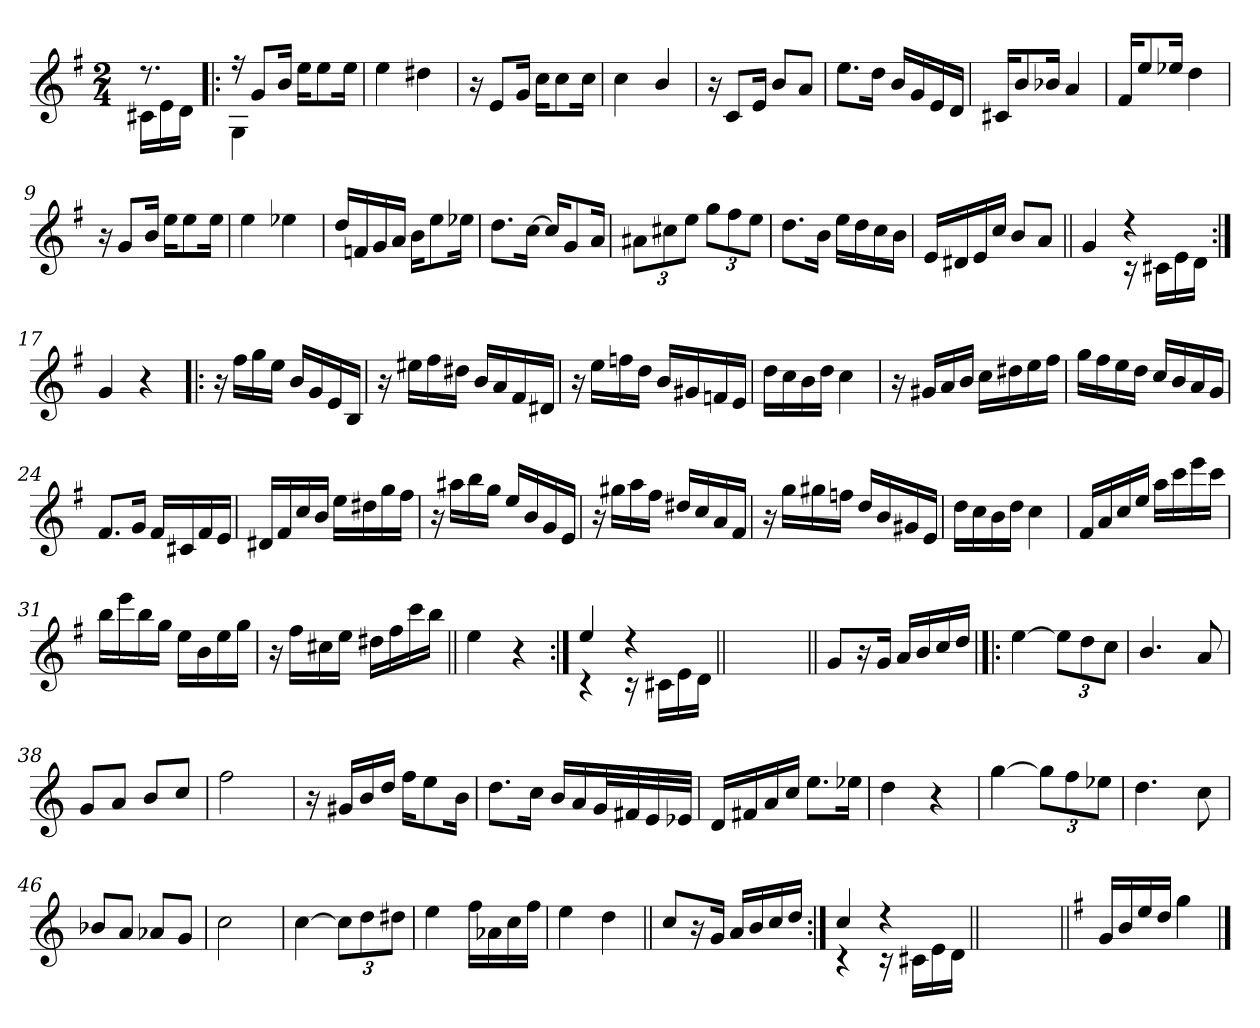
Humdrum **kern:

**kern
*part1
*staff1
*I'Cl
*clefG2
*ITrd1c2
*k[b-]
*F:
*M2/4
=
*^
8.rdd	16Bn\LL
.	16d\
.	16c\JJ
=1!|:	=1!|:
16r	4F\
8f/L	.
16a/Jk	.
16dd\KL	4ryy
8dd\	.
16dd\Jk	.
*v	*v
=2
4dd\
4cc#X\
=3
16r
8d/L
16f/Jk
16b-\KL
8b-\
16b-\Jk
=4
4b-\
4a/
!!LO:LB:g=z
=5
16r
8B-/L
16d/Jk
8a/L
8g/J
=6
8.dd\L
16cc\Jk
16a/LL
16f/
16d/
16c/JJ
=7
16Bn/KL
8a/
16a-X/Jk
4g/
=8
16e/KL
8dd/
16dd-X/Jk
4cc\
=9
16r
8f/L
16a/Jk
16dd\KL
8dd\
16dd\Jk
!!LO:LB:g=z
=10
4dd\
4dd-X\
=11
16cc/LL
16e-X/
16f/
16g/JJ
16a\KL
8dd\
16dd-X\Jk
=12
8.cc\L
[16b-\Jk
16b-/KL]
8f/
16g/Jk
=13
12g#X\L
12bn\
12dd\J
12ff\L
12ee\
12dd\J
!!LO:LB:g=z
=14
8.cc\L
16a\Jk
16dd\LL
16cc\
16b-\
16a\JJ
=15
16d/LL
16c#X/
16d/
16b-/JJ
8a/L
8g/J
=16||
*^
4f/	4ryy
4r	16rc
.	16Bn\LL
.	16d\
.	16c\JJ
*v	*v
=17:|!
4f/
4r
!!LO:LB:g=z
=18!|:
16r
16ee\LL
16ff\
16dd\JJ
16a/LL
16f/
16d/
16A/JJ
=19
16r
16dd#X\LL
16ee\
16cc#X\JJ
16a/LL
16g/
16e/
16c#X/JJ
=20
16r
16dd\LL
16ee-X\
16cc\JJ
16a/LL
16f#X/
16e-X/
16d/JJ
=21
16cc\LL
16b-\
16a\
16cc\JJ
4b-\
!!LO:LB:g=z
=22
16r
16f#X/LL
16g/
16a/JJ
16b-\LL
16cc#X\
16dd\
16ee\JJ
=23
16ff\LL
16ee\
16dd\
16cc\JJ
16b-/LL
16a/
16g/
16f/JJ
=24
8.e/L
16f/Jk
16e/LL
16Bn/
16e/
16d/JJ
=25
16c#X/LL
16e/
16b-/
16a/JJ
16dd\LL
16cc#X\
16ff\
16ee\JJ
!!LO:LB:g=z
=26
16r
16gg#X\LL
16aa\
16ff\JJ
16dd/LL
16a/
16f/
16d/JJ
=27
16r
16ff#X\LL
16gg\
16ee\JJ
16cc#X/LL
16b-/
16g/
16e/JJ
=28
16r
16ff\LL
16ff#X\
16ee-X\JJ
16cc/LL
16a/
16f#X/
16d/JJ
=29
16cc\LL
16b-\
16a\
16cc\JJ
4b-\
=30
16e/LL
16g/
16b-/
16dd/JJ
16gg\LL
16bb-\
16ddd\
16bb-\JJ
!!LO:LB:g=z
=31
16aa\LL
16ddd\
16aa\
16ff\JJ
16dd\LL
16a\
16dd\
16ff\JJ
=32
16r
16ee\LL
16bn\
16dd\JJ
16cc#X\LL
16ee\
16bb-\
16aa\JJ
=33||
4dd\
4r
=34:|!
*^
4dd/	4rc
4rdd	16rc
.	16Bn\LL
.	16d\
.	16c\JJ
*v	*v
=34X1||
*stria0
2ryy
!!LO:PB:g=z
=35||
*stria5
8f/L
16r
16f/Jk
16g/LL
16a/
16b-/
16cc/JJ
=36!|:
*k[b-e-]
*B-:
[4dd\
12dd\L]
12cc\
12b-\J
=37
4.a/
8g/
=38
8f/L
8g/J
8a/L
8b-/J
=39
2ee-\
!!LO:LB:g=z
=40
16r
16f#X/LL
16a/
16cc/JJ
16ee-\KL
8dd\
16a\Jk
=41
8.cc\L
16b-\Jk
16a/LL
16g/
32f/L
32en/
32d/
32d-X/JJJ
=42
16c/LL
16en/
16g/
16b-/JJ
8.dd\L
16dd-X\Jk
=43
4cc\
4r
=44
[4ff\
12ff\L]
12ee-\
12dd-X\J
!!LO:LB:g=z
=45
4.cc\
8b-\
=46
8a-X/L
8g/J
8g-X/L
8f/J
=47
2b-\
=48
[4b-\
12b-\L]
12cc\
12cc#X\J
=49
4dd\
16ee-\LL
16g-X\
16b-\
16ee-\JJ
!!LO:LB:g=z
=50
4dd\
4cc\
=51||
8b-/L
16r
16f/Jk
16g/LL
16a/
16b-/
16cc/JJ
=52:|!
*^
4b-/	4rc
4rdd	16rc
.	16Bn\LL
.	16d\
.	16c\JJ
*v	*v
=52X2||
*stria0
2ryy
=53||
*stria5
*k[b-]
*F:
16f/LL
16a/
16dd/
16cc/JJ
4ff\
==
*-
